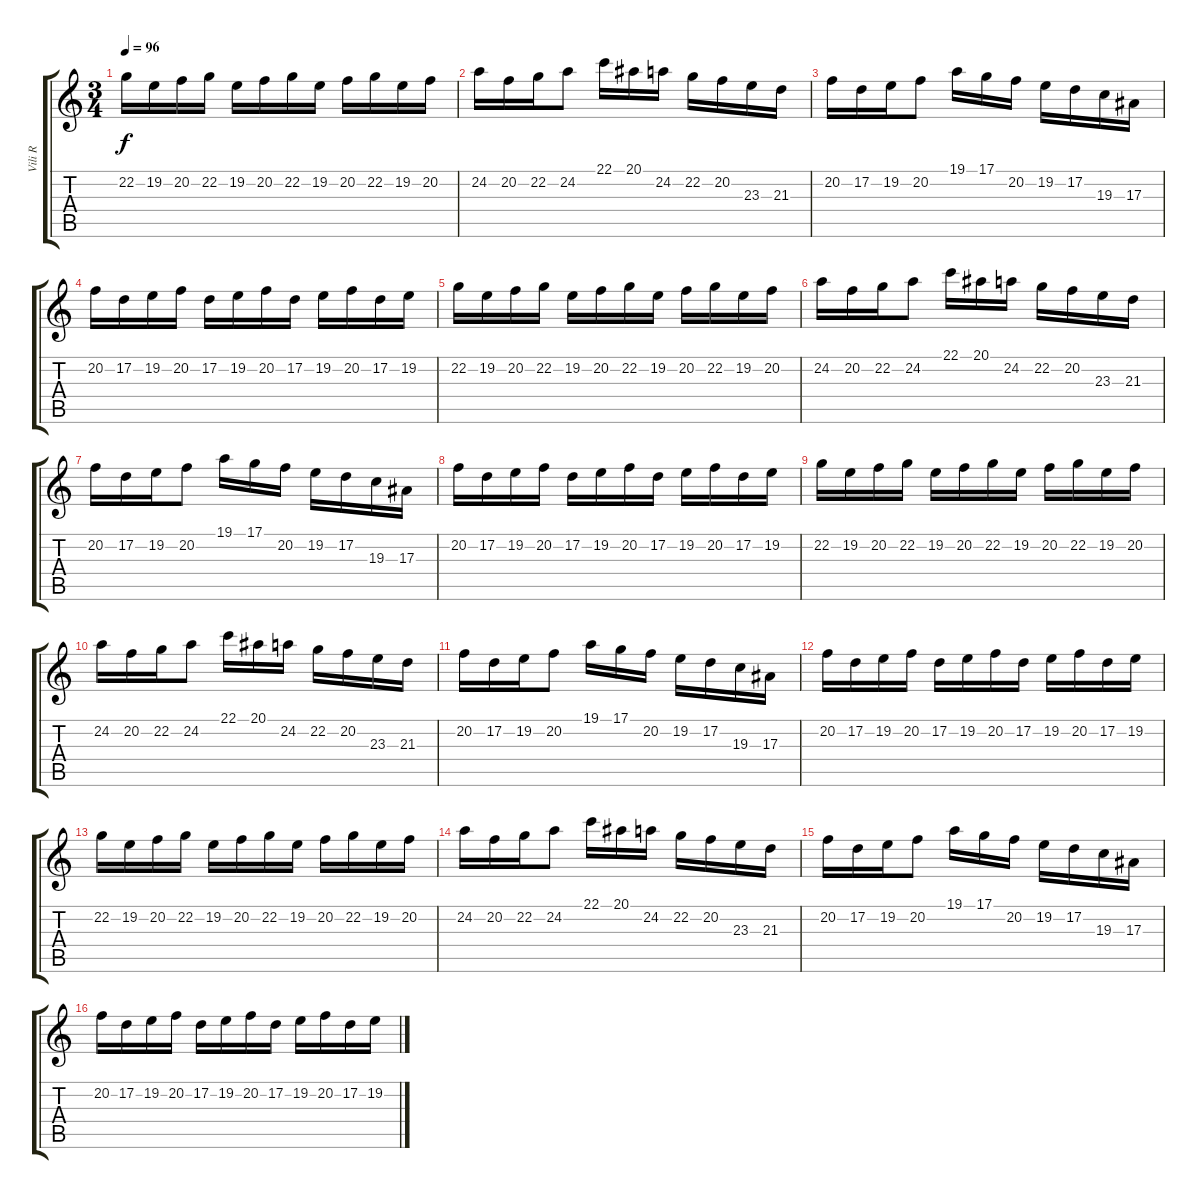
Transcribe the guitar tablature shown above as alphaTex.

\track ("Vili R" "Vili R") {instrument acousticgrandpiano}
\staff {score tabs}
\tuning (D4 A3 F3 C3 G2 D2) {hide}
\ts (3 4)
\tempo 96
\clef g2
\ks c
22.2.16{dy f} 19.2.16 20.2.16 22.2.16 19.2.16 20.2.16 22.2.16 19.2.16 20.2.16 22.2.16 19.2.16 20.2.16 |
24.2.16 20.2.16 22.2.16 24.2.8 22.1.16 20.1.16 24.2.16 22.2.16 20.2.16 23.3.16 21.3.16 |
20.2.16 17.2.16 19.2.16 20.2.8 19.1.16 17.1.16 20.2.16 19.2.16 17.2.16 19.3.16 17.3.16 |
20.2.16 17.2.16 19.2.16 20.2.16 17.2.16 19.2.16 20.2.16 17.2.16 19.2.16 20.2.16 17.2.16 19.2.16 |
22.2.16 19.2.16 20.2.16 22.2.16 19.2.16 20.2.16 22.2.16 19.2.16 20.2.16 22.2.16 19.2.16 20.2.16 |
24.2.16 20.2.16 22.2.16 24.2.8 22.1.16 20.1.16 24.2.16 22.2.16 20.2.16 23.3.16 21.3.16 |
20.2.16 17.2.16 19.2.16 20.2.8 19.1.16 17.1.16 20.2.16 19.2.16 17.2.16 19.3.16 17.3.16 |
20.2.16 17.2.16 19.2.16 20.2.16 17.2.16 19.2.16 20.2.16 17.2.16 19.2.16 20.2.16 17.2.16 19.2.16 |
22.2.16 19.2.16 20.2.16 22.2.16 19.2.16 20.2.16 22.2.16 19.2.16 20.2.16 22.2.16 19.2.16 20.2.16 |
24.2.16 20.2.16 22.2.16 24.2.8 22.1.16 20.1.16 24.2.16 22.2.16 20.2.16 23.3.16 21.3.16 |
20.2.16 17.2.16 19.2.16 20.2.8 19.1.16 17.1.16 20.2.16 19.2.16 17.2.16 19.3.16 17.3.16 |
20.2.16 17.2.16 19.2.16 20.2.16 17.2.16 19.2.16 20.2.16 17.2.16 19.2.16 20.2.16 17.2.16 19.2.16 |
22.2.16 19.2.16 20.2.16 22.2.16 19.2.16 20.2.16 22.2.16 19.2.16 20.2.16 22.2.16 19.2.16 20.2.16 |
24.2.16 20.2.16 22.2.16 24.2.8 22.1.16 20.1.16 24.2.16 22.2.16 20.2.16 23.3.16 21.3.16 |
20.2.16 17.2.16 19.2.16 20.2.8 19.1.16 17.1.16 20.2.16 19.2.16 17.2.16 19.3.16 17.3.16 |
20.2.16 17.2.16 19.2.16 20.2.16 17.2.16 19.2.16 20.2.16 17.2.16 19.2.16 20.2.16 17.2.16 19.2.16
